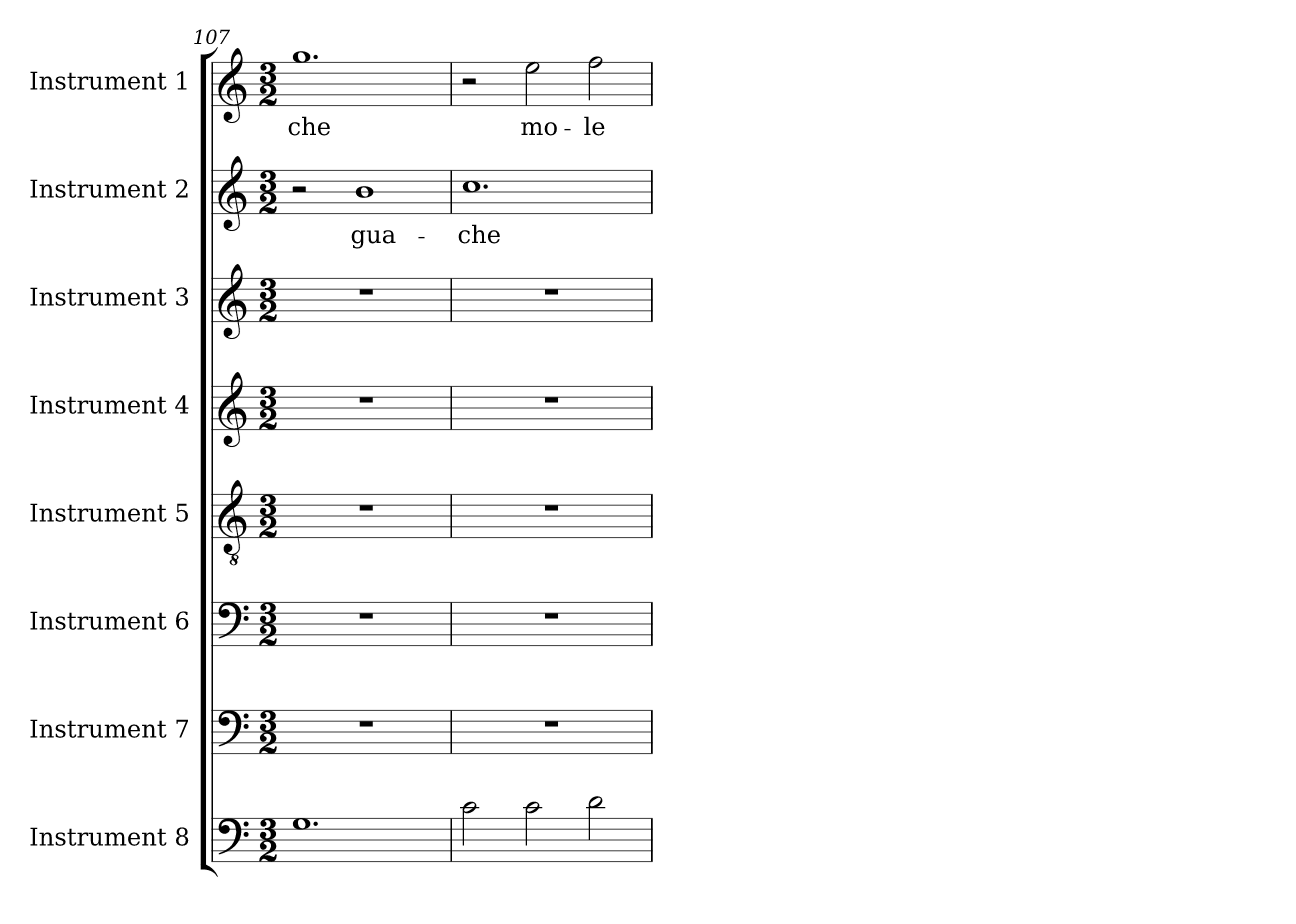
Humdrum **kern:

**kern	**kern	**kern	**kern	**kern	**kern	**kern	**text	**kern	**text
*part8	*part7	*part6	*part5	*part4	*part3	*part2	*part2	*part1	*part1
*staff8	*staff7	*staff6	*staff5	*staff4	*staff3	*staff2	*staff2	*staff1	*staff1
*I"Instrument 8	*I"Instrument 7	*I"Instrument 6	*I"Instrument 5	*I"Instrument 4	*I"Instrument 3	*I"Instrument 2	*	*I"Instrument 1	*
*clefF4	*clefF4	*clefF4	*clefGv2	*clefG2	*clefG2	*clefG2	*	*clefG2	*
*k[]	*k[]	*k[]	*k[]	*k[]	*k[]	*k[]	*	*k[]	*
*C:	*C:	*C:	*C:	*C:	*C:	*C:	*	*C:	*
*M3/2	*M3/2	*M3/2	*M3/2	*M3/2	*M3/2	*M3/2	*	*M3/2	*
=107	=107	=107	=107	=107	=107	=107	=107	=107	=107
!	!	!	!	!	!	!	!	!	!LO:LY:b:cj
1.G	1.r	1.r	1.r	1.r	1.r	2r	.	1.gg	-che
!	!	!	!	!	!	!	!LO:LY:b:rj	!	!
.	.	.	.	.	.	1b	gua-	.	.
=108	=108	=108	=108	=108	=108	=108	=108	=108	=108
!	!	!	!	!	!	!	!LO:LY:b:rj	!	!
2c\	1.r	1.r	1.r	1.r	1.r	1.cc	-che	2r	.
!	!	!	!	!	!	!	!	!	!LO:LY:b:cj
2c\	.	.	.	.	.	.	.	2ee\	mo-
!	!	!	!	!	!	!	!	!	!LO:LY:b:cj
2d\	.	.	.	.	.	.	.	2ff\	-le-
=	=	=	=	=	=	=	=	=	=
*-	*-	*-	*-	*-	*-	*-	*-	*-	*-
